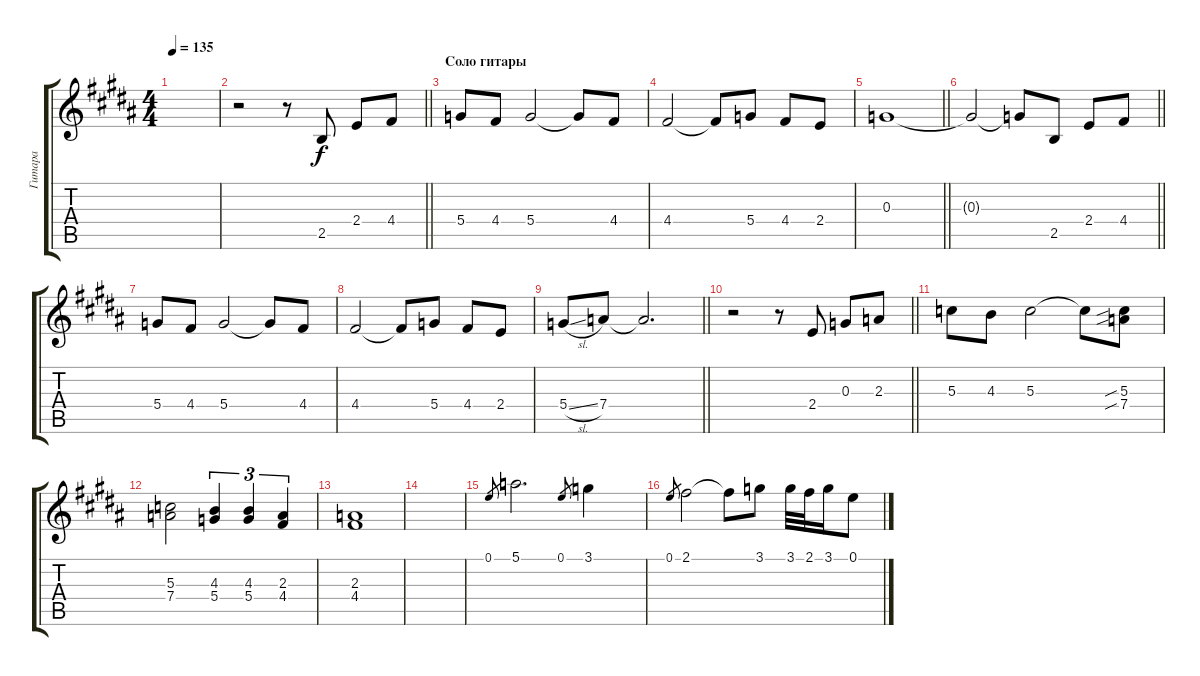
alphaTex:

\track ("Гитара" "Гитара") {instrument acousticguitarnylon}
\staff {score tabs}
\tuning (E4 B3 G3 D3 A2 E2) {hide}
\ts (4 4)
\tempo 135
\clef g2
\ks g#minor
|
\barLineRight lightlight
r.2 r.8 2.5.8 2.4.8 4.4.8 |
\section ("" "Соло гитары")
5.4.8{instrument acousticguitarsteel} 4.4.8 5.4.2 5.4{t}.8 4.4.8 |
4.4.2 4.4{t}.8 5.4.8 4.4.8 2.4.8 |
\barLineRight lightlight
0.3.1 |
\barLineRight lightlight
0.3{t}.2 0.3{t}.8 2.5.8 2.4.8 4.4.8 |
5.4.8 4.4.8 5.4.2 5.4{t}.8 4.4.8 |
4.4.2 4.4{t}.8 5.4.8 4.4.8 2.4.8 |
\barLineRight lightlight
5.4{sl}.8 7.4.8 7.4{t}.2{d} |
\barLineRight lightlight
r.2 r.8 2.4.8 0.3.8 2.3.8 |
5.3.8 4.3.8 5.3.2 5.3{t}.8 (5.3{sib} 7.4{sib}).8 |
(5.3 7.4).2 (4.3 5.4).4{tu (3 2)} (4.3 5.4).4{tu (3 2)} (2.3 4.4).4{tu (3 2)} |
(2.3 4.4).1 |
|
0.1.8{gr} 5.1.2{d} 0.1.8{gr} 3.1.4 |
0.1.8{gr} 2.1.2 2.1{t}.8 3.1.8 3.1.32 2.1.32 3.1.16 0.1.8
